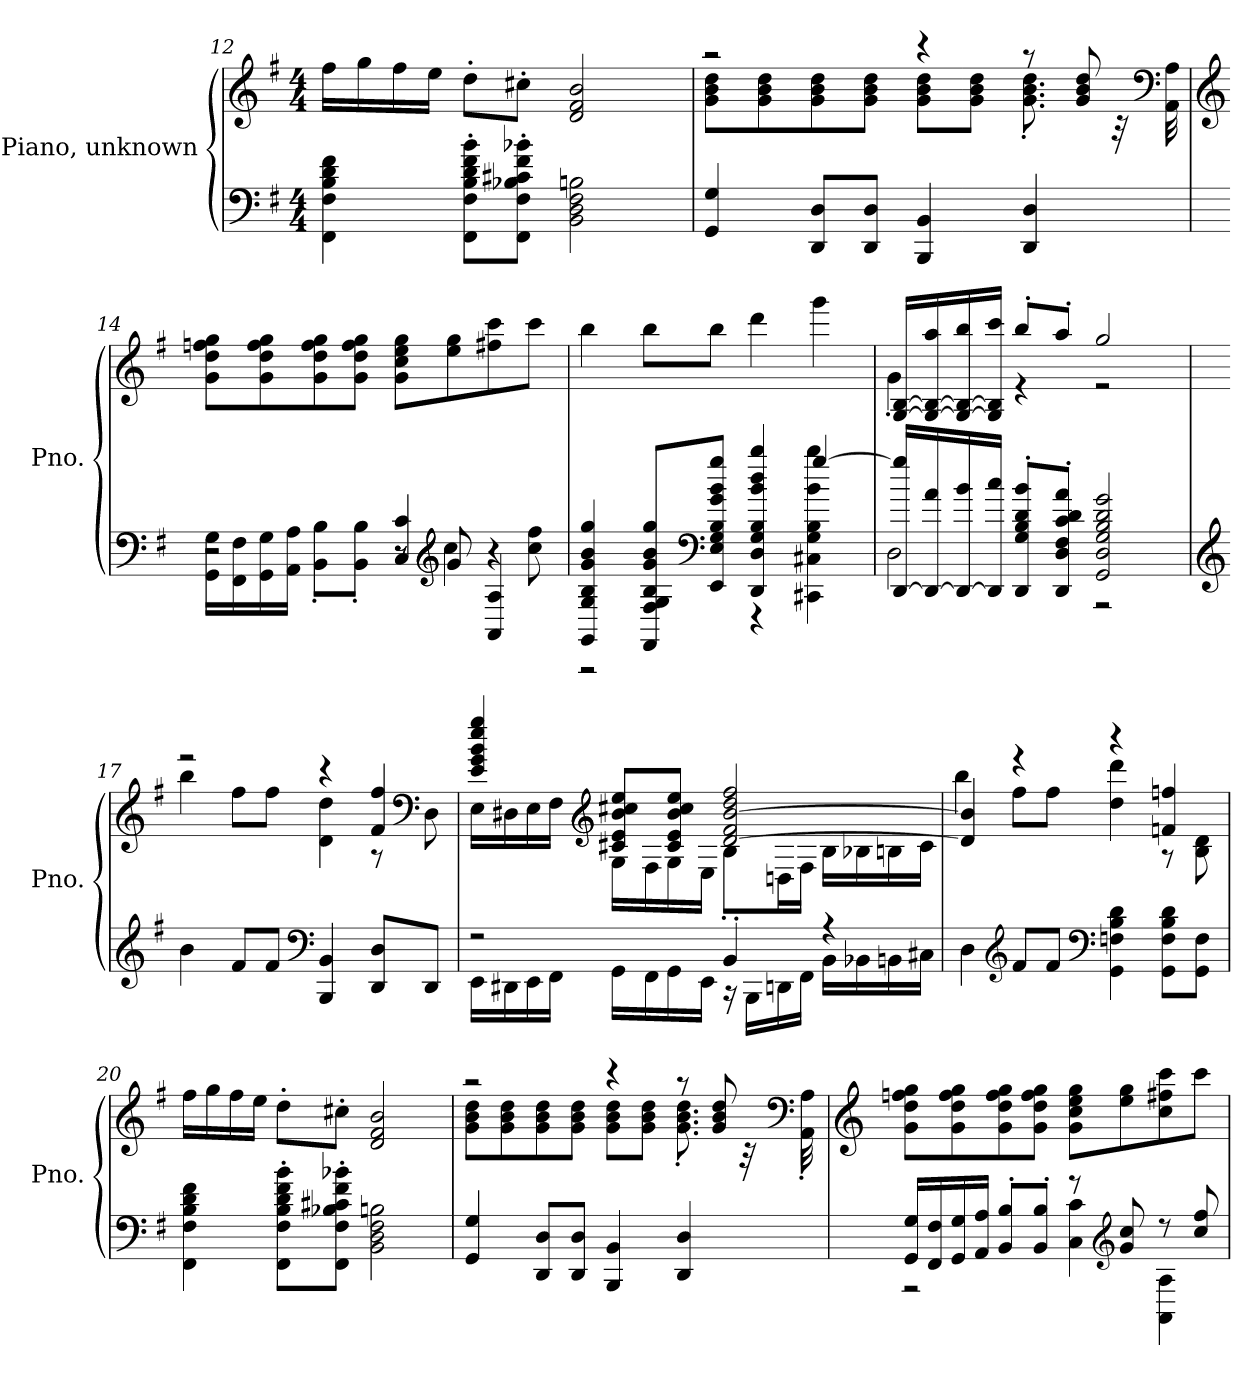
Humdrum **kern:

**kern	**kern
*part1	*part1
*staff2	*staff1
*I"Piano, unknown	*
*I'Pno.	*
!!LO:LB:g=z
*clefF4	*clefG2
*k[f#]	*k[f#]
*M4/4	*M4/4
=12	=12
4FF#\ 4F#\ 4B\ 4d\ 4f#\	16ff#\LL
.	16gg\
.	16ff#\
.	16ee\JJ
8FF#\' 8F#\' 8B\' 8d\' 8f#\' 8b\'L	8dd'\L
8FF#\' 8F#\' 8B-X\' 8c#X\' 8f#\' 8b-X\'J	8cc#X'\J
2BB\ 2D\ 2F#\ 2Bn\	2d/ 2f#/ 2b/
=13	=13
*	*^
4GG/ 4G/	2r	8g\ 8b\ 8dd\L
.	.	8g\ 8b\ 8dd\
8DD/ 8D/L	.	8g\ 8b\ 8dd\
8DD/ 8D/J	.	8g\ 8b\ 8dd\J
4BBB/ 4BB/	4r	8g\ 8b\ 8dd\L
.	.	8g\ 8b\ 8dd\J
4DD/ 4D/	8r	8.g\' 8.b\' 8.dd\'
.	8g/ 8b/ 8dd/	.
.	.	32r
*	*clefF4	*
.	.	32AA\ 32A\
*	*v	*v
=14	=14
*	*clefG2
*^	*
*	*^	*
2r	16GG\ 16G\LL	2r	8g\ 8dd\ 8ffn\ 8gg\L
.	16FF#\ 16F#\	.	.
.	16GG\ 16G\	.	8g\ 8dd\ 8ff\ 8gg\
.	16AA\ 16A\JJ	.	.
.	8BB\' 8B\'L	.	8g\ 8dd\ 8ff\ 8gg\
.	8BB\' 8B\'J	.	8g\ 8dd\ 8ff\ 8gg\J
8r	8r	4C/ 4c/	8g\ 8cc\ 8ee\ 8gg\L
*clefG2	*	*	*
8g/	4cc\	.	8ee\ 8gg\
4r	.	4AA/ 4A/	8ff#X\ 8ccc\
.	8cc\ 8ff#\	.	8ccc\J
*	*v	*v	*
!!LO:LB:g=z
=15	=15	=15
4GG/ 4G/ 4B/ 4g/ 4b/ 4gg/	2r	4bb\
8FF#/ 8F#/ 8G/ 8B/ 8g/ 8b/ 8gg/L	.	8bb\L
*clefF4	*	*
8EE/ 8E/ 8G/ 8B/ 8g/ 8b/ 8gg/J	.	8bb\J
4DD/ 4D/ 4G/ 4B/ 4b/ 4dd/ 4bb/	4r	4ddd\
[4gg/	4CC#X\ 4C#X\ 4G\ 4B\ 4b\ 4bb\	4ggg\
=16	=16	=16
*	*	*^
[16DD/ 16gg/]LL	2D\	[16G/ [16B/LL	4g'\
16DD/_ 16a/	.	16G/_ 16B/_ 16aa/	.
16DD/_ 16b/	.	16G/_ 16B/_ 16bb/	.
16DD/] 16cc/JJ	.	16G/] 16B/] 16ccc/JJ	.
8DD/' 8G/' 8B/' 8d/' 8b/'L	.	8bb'/L	4r
8DD/' 8D/' 8F#/' 8c/' 8d/' 8a/'J	.	8aa'/J	.
2GG/ 2D/ 2G/ 2B/ 2d/ 2g/	2r	2gg/	2r
*v	*v	*	*
=17	=17	=17
*clefG2	*	*
4b\	2r	4bb\
8f#/L	.	8ff#\L
8f#/J	.	8ff#\J
*clefF4	*	*
4BBB/ 4BB/	4r	4d\ 4dd\
8DD/ 8D/L	4f#/ 4ff#/	8r
*	*clefF4	*
8DD/J	.	8D\
!!LO:PB:g=z	!!
=18	=18	=18
*^	*	*
2r	16EE\LL	4e/ 4g/ 4b/ 4ee/ 4gg/	16E\LL
.	16DD#X\	.	16D#X\
.	16EE\	.	16E\
.	16FF#\JJ	.	16F#\JJ
*	*	*clefG2	*
.	16GG\LL	8c#X/ 8e/ 8b/ 8cc#X/ 8ee/L	16G\LL
.	16FF#\	.	16F#\
.	16GG\	8c#/ 8e/ 8b/ 8cc#/ 8ee/J	16G\
.	16EE\JJ	.	16E\JJ
4BB'/	16r	[2d/ 2f#/ [2b/ 2dd/ 2ff#/	8B'\L
.	16BBB\LL	.	.
.	16DDn\	.	16Dn\L
.	16FF#\JJ	.	16F#\JJ
4r	16BB\LL	.	16B\LL
.	16BB-X\	.	16B-X\
.	16BBn\	.	16Bn\
.	16C#X\JJ	.	16c#\JJ
*v	*v	*	*
=19	=19	=19
4D\	4d/] 4b/]	4bb\
*clefG2	*	*
8f#/L	4r	8ff#\L
8f#/J	.	8ff#\J
*clefF4	*	*
4GG\ 4Fn\ 4B\ 4d\	4r	4dd\ 4ddd\
8GG\ 8F\ 8B\ 8d\L	4fn/ 4ffn/	8r
8GG\ 8F\J	.	8B\ 8d\
*	*v	*v
!!LO:LB:g=z
=20	=20
4FF#\ 4F#\ 4B\ 4d\ 4f#\	16ff#\LL
.	16gg\
.	16ff#\
.	16ee\JJ
8FF#\' 8F#\' 8B\' 8d\' 8f#\' 8b\'L	8dd'\L
8FF#\' 8F#\' 8B-X\' 8c#X\' 8f#\' 8b-X\'J	8cc#X'\J
2BB\ 2D\ 2F#\ 2Bn\	2d/ 2f#/ 2b/
=21	=21
*	*^
4GG/ 4G/	2r	8g\ 8b\ 8dd\L
.	.	8g\ 8b\ 8dd\
8DD/ 8D/L	.	8g\ 8b\ 8dd\
8DD/ 8D/J	.	8g\ 8b\ 8dd\J
4BBB/ 4BB/	4r	8g\ 8b\ 8dd\L
.	.	8g\ 8b\ 8dd\J
4DD/ 4D/	8r	8.g\' 8.b\' 8.dd\'
.	8g/ 8b/ 8dd/	.
.	.	32r
*	*clefF4	*
.	.	32AA\' 32A\'
*	*v	*v
=22	=22
*	*clefG2
*^	*
16GG/ 16G/LL	2r	8g\ 8dd\ 8ffn\ 8gg\L
16FF#/ 16F#/	.	.
16GG/ 16G/	.	8g\ 8dd\ 8ff\ 8gg\
16AA/ 16A/JJ	.	.
8BB/' 8B/'L	.	8g\ 8dd\ 8ff\ 8gg\
8BB/' 8B/'J	.	8g\ 8dd\ 8ff\ 8gg\J
8r	4C\ 4c\	8g\ 8cc\ 8ee\ 8gg\L
*clefG2	*	*
8g/ 8cc/	.	8ee\ 8gg\
8r	4AA\ 4A\	8cc\ 8ff#X\ 8ccc\
8cc/ 8ff#/	.	8ccc\J
*v	*v	*
=	=
*-	*-
